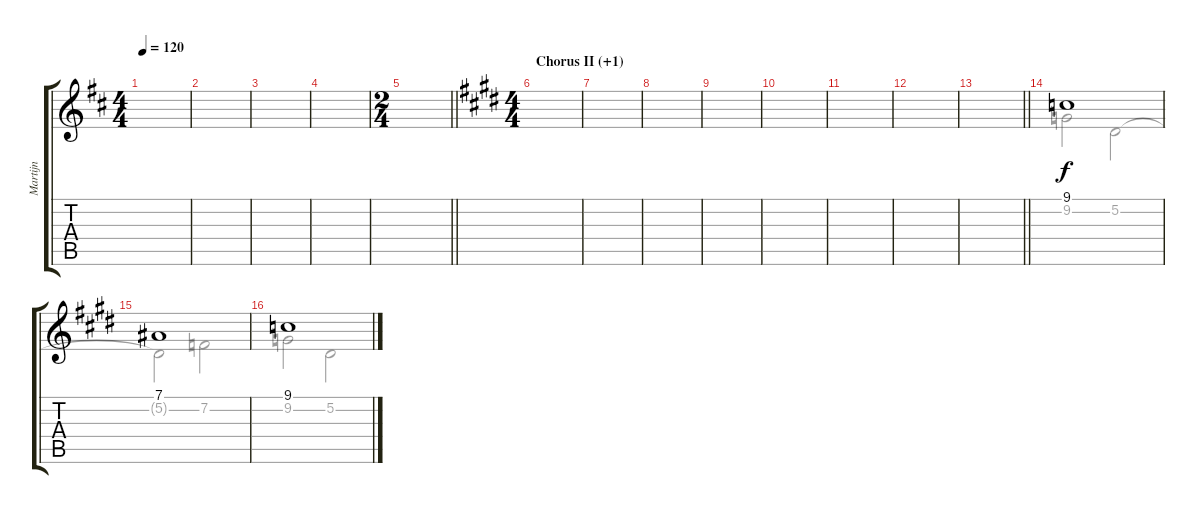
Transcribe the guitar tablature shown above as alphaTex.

\track ("Martijn" "Martijn") {instrument frenchhorn}
\staff {score tabs}
\tuning (Eb4 Bb3 Gb3 Db3 Ab2 Eb2) {hide}
\voice
\ts (4 4)
\tempo 120
\clef g2
\ks bminor
|
|
|
|
\ts (2 4)
\barLineRight lightlight
|
\ts (4 4)
\section ("" "Chorus II (+1)")
\ks c#minor
|
|
|
|
|
|
|
\barLineRight lightlight
|
9.1.1{volume 13 instrument frenchhorn} |
7.1.1 |
9.1.1
\voice
\clef g2
\ottava regular
\simile none
\ks bminor
|
|
|
|
\barLineRight lightlight
|
\ks c#minor
|
|
|
|
|
|
|
\barLineRight lightlight
|
9.2.2 5.2.2 |
5.2{t}.2 7.2.2 |
9.2.2 5.2.2
